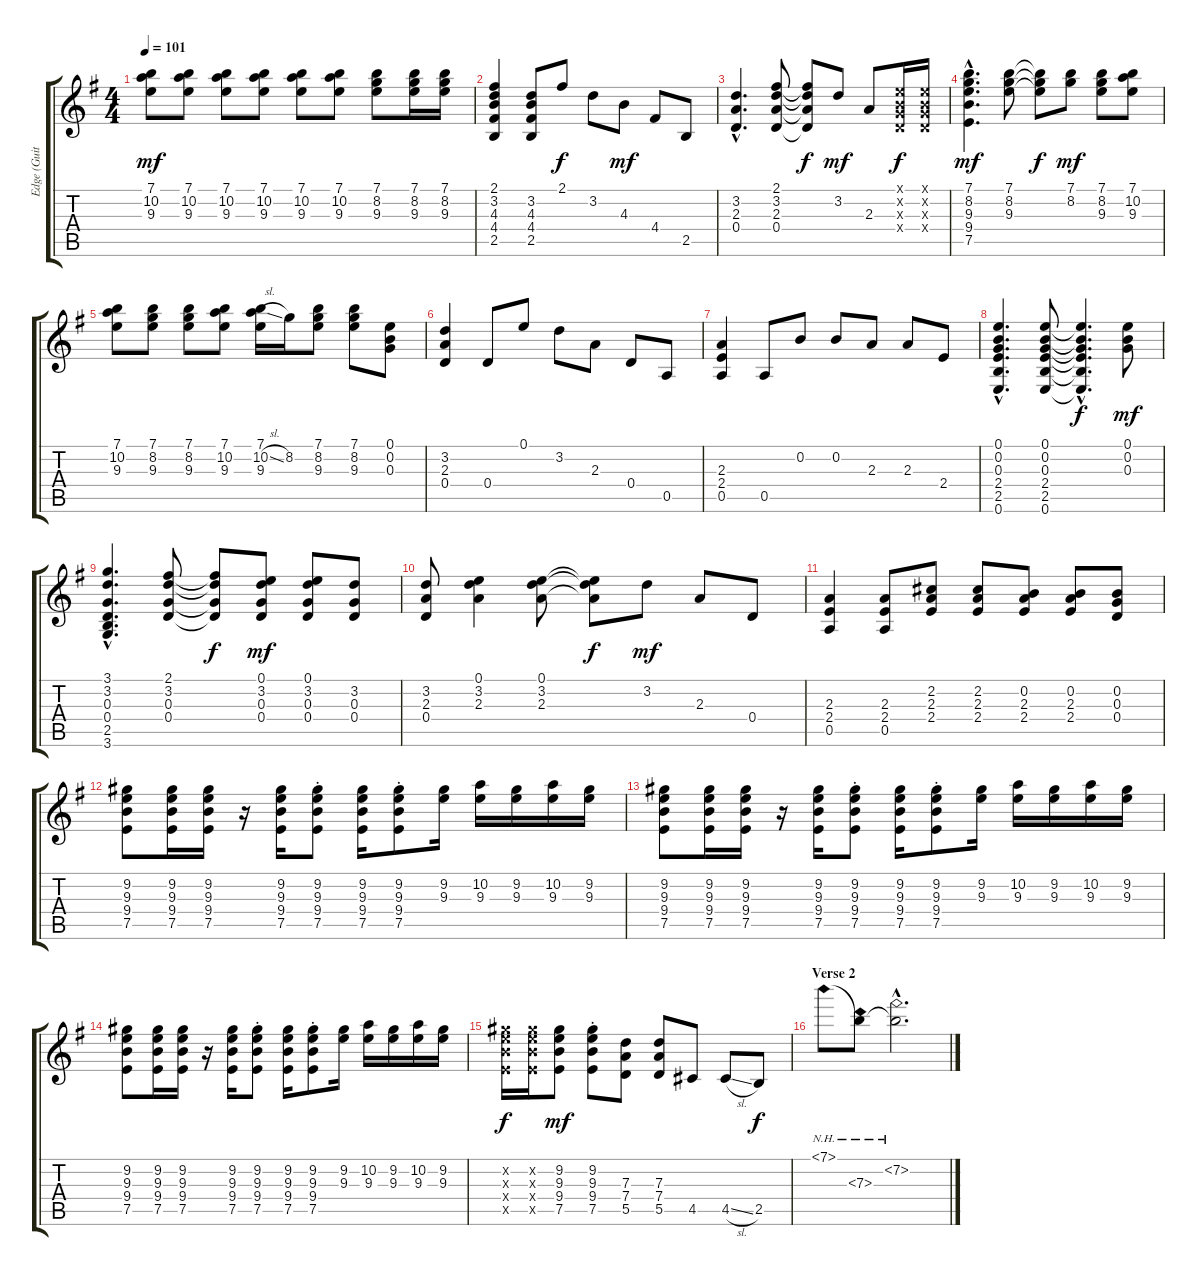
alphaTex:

\track ("Edge (Guitar 2)" "Edge (Guit") {instrument distortionguitar}
\staff {score tabs}
\tuning (E4 B3 G3 D3 A2 E2) {hide}
\ts (4 4)
\tempo 101
\clef g2
\ks eminor
(7.1 10.2 9.3).8{dy mf} (7.1 10.2 9.3).8 (7.1 10.2 9.3).8 (7.1 10.2 9.3).8 (7.1 10.2 9.3).8 (7.1 10.2 9.3).8 (7.1 8.2 9.3).8 (7.1 8.2 9.3).16 (7.1 8.2 9.3).16 |
(2.1 3.2 4.3 4.4 2.5).4 (3.2 4.3 4.4 2.5).8 2.1.8{dy f} 3.2.8 4.3.8{dy mf} 4.4.8 2.5.8 |
(3.2{hac} 2.3{hac} 0.4{hac}).4{d} (2.1 3.2 2.3 0.4).8 (2.1{t} 3.2{t} 2.3{t} 0.4{t}).8{dy f} 3.2.8{dy mf} 2.3.8 (0.1{x} 0.2{x} 0.3{x} 0.4{x}).16{dy f} (0.1{x} 0.2{x} 0.3{x} 0.4{x}).16 |
(7.1{hac} 8.2{hac} 9.3{hac} 9.4{hac} 7.5{hac}).4{d dy mf} (7.1 8.2 9.3).8 (7.1{t} 8.2{t} 9.3{t}).8{dy f} (7.1 8.2).8{dy mf} (7.1 8.2 9.3).8 (7.1 10.2 9.3).8 |
(7.1 10.2 9.3).8 (7.1 8.2 9.3).8 (7.1 8.2 9.3).8 (7.1 10.2 9.3).8 (7.1 10.2{sl} 9.3).16 8.2.16 (7.1 8.2 9.3).8 (7.1 8.2 9.3).8 (0.1 0.2 0.3).8 |
(3.2 2.3 0.4).4 0.4.8 0.1.8 3.2.8 2.3.8 0.4.8 0.5.8 |
(2.3 2.4 0.5).4 0.5.8 0.2.8 0.2.8 2.3.8 2.3.8 2.4.8 |
(0.1{hac} 0.2{hac} 0.3{hac} 2.4{hac} 2.5{hac} 0.6{hac}).4{d} (0.1 0.2 0.3 2.4 2.5 0.6).8 (0.1{hac t} 0.2{hac t} 0.3{hac t} 2.4{hac t} 2.5{hac t} 0.6{hac t}).4{d dy f} (0.1 0.2 0.3).8{dy mf} |
(3.1{hac} 3.2{hac} 0.3{hac} 0.4{hac} 2.5{hac} 3.6{hac}).4{d} (2.1 3.2 0.3 0.4).8 (2.1{t} 3.2{t} 0.3{t} 0.4{t}).8{dy f} (0.1 3.2 0.3 0.4).8{dy mf} (0.1 3.2 0.3 0.4).8 (3.2 0.3 0.4).8 |
(3.2 2.3 0.4).8 (0.1 3.2 2.3).4 (0.1 3.2 2.3).8 (0.1{t} 3.2{t} 2.3{t}).8{dy f} 3.2.8{dy mf} 2.3.8 0.4.8 |
(2.3 2.4 0.5).4 (2.3 2.4 0.5).8 (2.2 2.3 2.4).8 (2.2 2.3 2.4).8 (0.2 2.3 2.4).8 (0.2 2.3 2.4).8 (0.2 0.3 0.4).8 |
(9.2 9.3 9.4 7.5).8{balance 8} (9.2 9.3 9.4 7.5).16 (9.2 9.3 9.4 7.5).16 r.16 (9.2 9.3 9.4 7.5).16 (9.2{st} 9.3{st} 9.4{st} 7.5{st}).8 (9.2 9.3 9.4 7.5).16 (9.2{st} 9.3{st} 9.4{st} 7.5{st}).8 (9.2 9.3).16 (10.2 9.3).16 (9.2 9.3).16 (10.2 9.3).16 (9.2 9.3).16 |
(9.2 9.3 9.4 7.5).8 (9.2 9.3 9.4 7.5).16 (9.2 9.3 9.4 7.5).16 r.16 (9.2 9.3 9.4 7.5).16 (9.2{st} 9.3{st} 9.4{st} 7.5{st}).8 (9.2 9.3 9.4 7.5).16 (9.2{st} 9.3{st} 9.4{st} 7.5{st}).8 (9.2 9.3).16 (10.2 9.3).16 (9.2 9.3).16 (10.2 9.3).16 (9.2 9.3).16 |
(9.2 9.3 9.4 7.5).8 (9.2 9.3 9.4 7.5).16 (9.2 9.3 9.4 7.5).16 r.16 (9.2 9.3 9.4 7.5).16 (9.2{st} 9.3{st} 9.4{st} 7.5{st}).8 (9.2 9.3 9.4 7.5).16 (9.2{st} 9.3{st} 9.4{st} 7.5{st}).8 (9.2 9.3).16 (10.2 9.3).16 (9.2 9.3).16 (10.2 9.3).16 (9.2 9.3).16 |
(9.2{x} 9.3{x} 9.4{x} 7.5{x}).16{dy f} (9.2{x} 9.3{x} 9.4{x} 7.5{x}).16 (9.2 9.3 9.4 7.5).8{dy mf} (9.2{st} 9.3{st} 9.4{st} 7.5{st}).8 (7.3 7.4 5.5).8 (7.3 7.4 5.5).8 4.5.8 4.5{sl}.8 2.5.8{dy f} |
\section ("" "Verse 2")
7.1{nh}.8 (7.1{t} 7.3{nh}).8 (7.1{hac t} 7.2{nh hac}).2{d}
